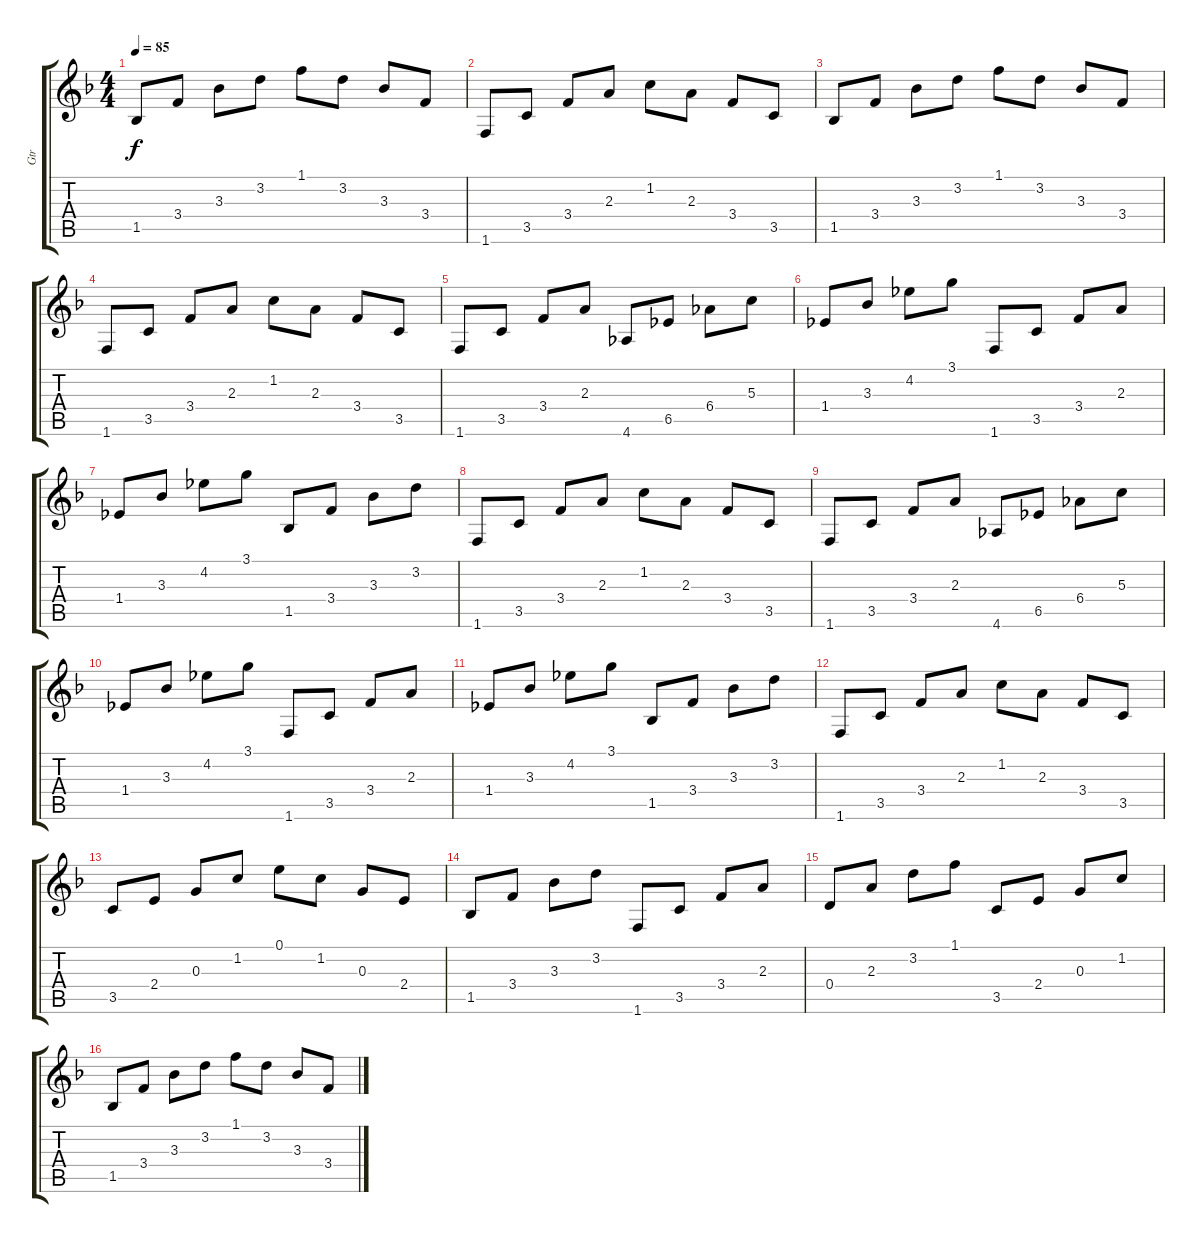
\track ("Gtr" "Gtr") {instrument acousticguitarnylon}
\staff {score tabs}
\tuning (E4 B3 G3 D3 A2 E2) {hide}
\ts (4 4)
\tempo 85
\clef g2
\ks f
1.5.8{dy f instrument acousticguitarnylon} 3.4.8 3.3.8 3.2.8 1.1.8 3.2.8 3.3.8 3.4.8 |
1.6.8 3.5.8 3.4.8 2.3.8 1.2.8 2.3.8 3.4.8 3.5.8 |
1.5.8 3.4.8 3.3.8 3.2.8 1.1.8 3.2.8 3.3.8 3.4.8 |
1.6.8 3.5.8 3.4.8 2.3.8 1.2.8 2.3.8 3.4.8 3.5.8 |
1.6.8 3.5.8 3.4.8 2.3.8 4.6.8 6.5.8 6.4.8 5.3.8 |
1.4.8 3.3.8 4.2.8 3.1.8 1.6.8 3.5.8 3.4.8 2.3.8 |
1.4.8 3.3.8 4.2.8 3.1.8 1.5.8 3.4.8 3.3.8 3.2.8 |
1.6.8 3.5.8 3.4.8 2.3.8 1.2.8 2.3.8 3.4.8 3.5.8 |
1.6.8 3.5.8 3.4.8 2.3.8 4.6.8 6.5.8 6.4.8 5.3.8 |
1.4.8 3.3.8 4.2.8 3.1.8 1.6.8 3.5.8 3.4.8 2.3.8 |
1.4.8 3.3.8 4.2.8 3.1.8 1.5.8 3.4.8 3.3.8 3.2.8 |
1.6.8 3.5.8 3.4.8 2.3.8 1.2.8 2.3.8 3.4.8 3.5.8 |
3.5.8 2.4.8 0.3.8 1.2.8 0.1.8 1.2.8 0.3.8 2.4.8 |
1.5.8 3.4.8 3.3.8 3.2.8 1.6.8 3.5.8 3.4.8 2.3.8 |
0.4.8 2.3.8 3.2.8 1.1.8 3.5.8 2.4.8 0.3.8 1.2.8 |
1.5.8 3.4.8 3.3.8 3.2.8 1.1.8 3.2.8 3.3.8 3.4.8
